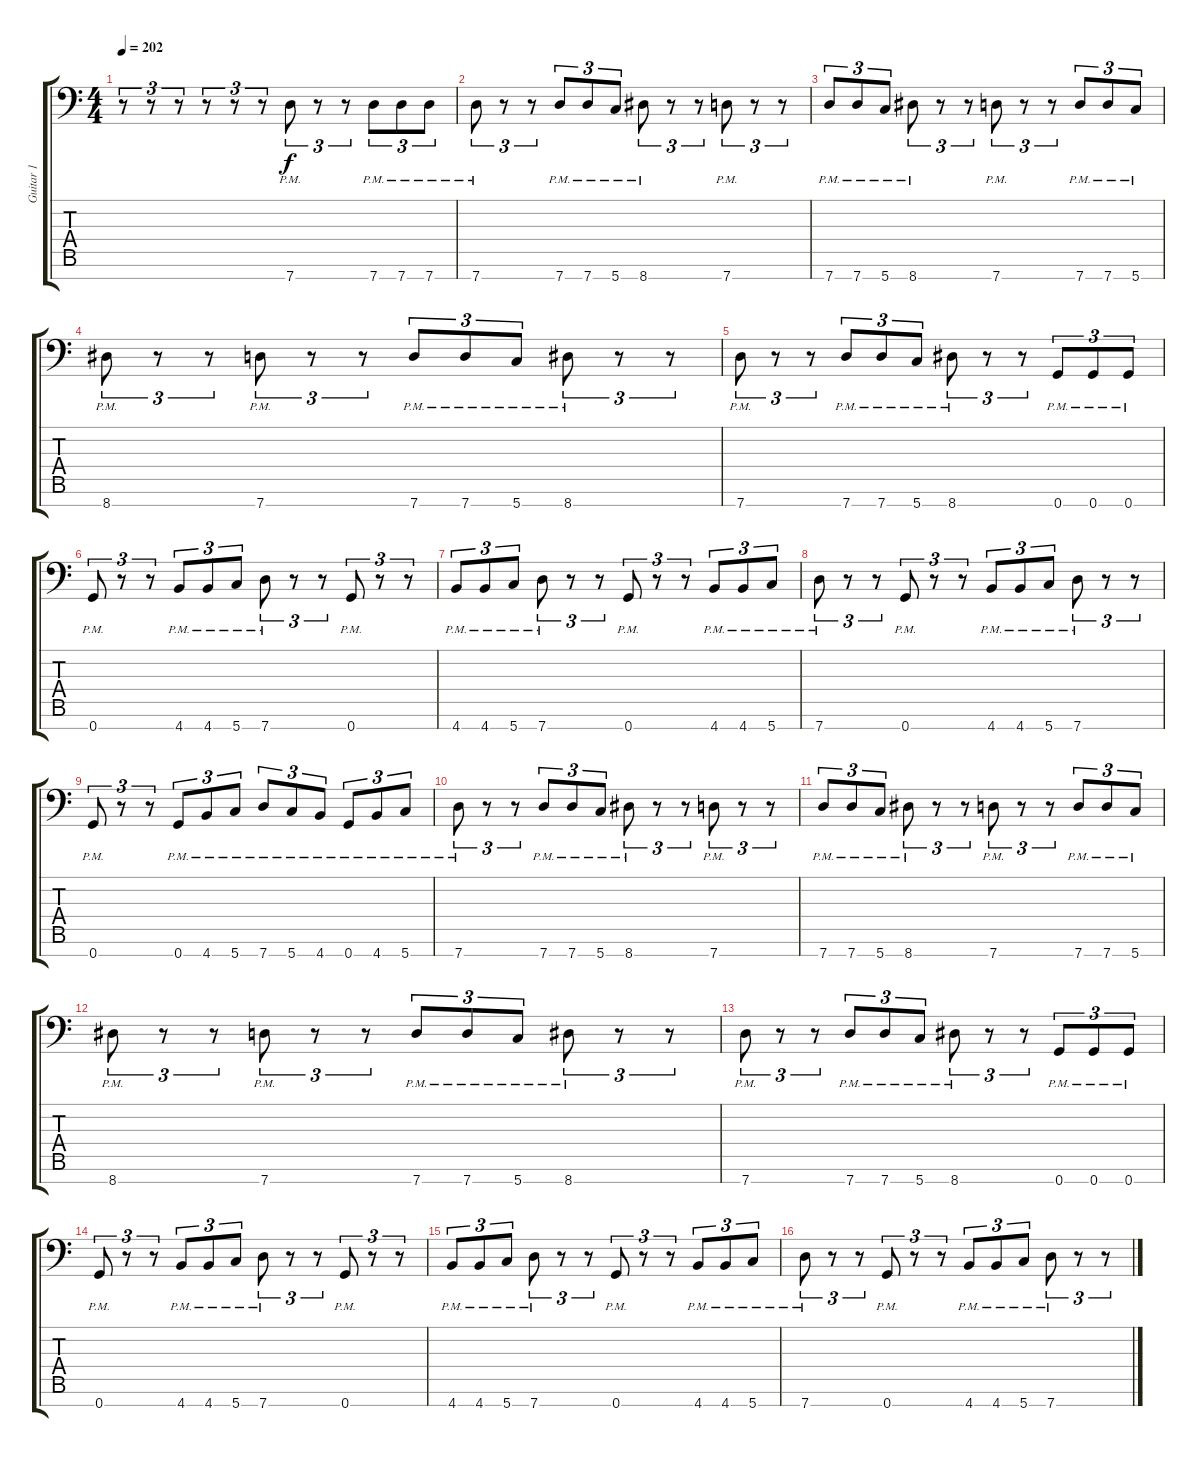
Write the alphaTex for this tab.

\track ("Guitar 1" "Guitar 1") {instrument distortionguitar}
\staff {score tabs}
\tuning (D4 A3 F3 C3 G2 D2 G1) {hide}
\ts (4 4)
\tempo 202
\clef f4
\ks c
r.8{tu (3 2) dy f} r.8{tu (3 2)} r.8{tu (3 2)} r.8{tu (3 2)} r.8{tu (3 2)} r.8{tu (3 2)} 7.7{pm}.8{tu (3 2)} r.8{tu (3 2)} r.8{tu (3 2)} 7.7{pm}.8{tu (3 2)} 7.7{pm}.8{tu (3 2)} 7.7{pm}.8{tu (3 2)} |
7.7{pm}.8{tu (3 2)} r.8{tu (3 2)} r.8{tu (3 2)} 7.7{pm}.8{tu (3 2)} 7.7{pm}.8{tu (3 2)} 5.7{pm}.8{tu (3 2)} 8.7{pm}.8{tu (3 2)} r.8{tu (3 2)} r.8{tu (3 2)} 7.7{pm}.8{tu (3 2)} r.8{tu (3 2)} r.8{tu (3 2)} |
7.7{pm}.8{tu (3 2)} 7.7{pm}.8{tu (3 2)} 5.7{pm}.8{tu (3 2)} 8.7{pm}.8{tu (3 2)} r.8{tu (3 2)} r.8{tu (3 2)} 7.7{pm}.8{tu (3 2)} r.8{tu (3 2)} r.8{tu (3 2)} 7.7{pm}.8{tu (3 2)} 7.7{pm}.8{tu (3 2)} 5.7{pm}.8{tu (3 2)} |
8.7{pm}.8{tu (3 2)} r.8{tu (3 2)} r.8{tu (3 2)} 7.7{pm}.8{tu (3 2)} r.8{tu (3 2)} r.8{tu (3 2)} 7.7{pm}.8{tu (3 2)} 7.7{pm}.8{tu (3 2)} 5.7{pm}.8{tu (3 2)} 8.7{pm}.8{tu (3 2)} r.8{tu (3 2)} r.8{tu (3 2)} |
7.7{pm}.8{tu (3 2)} r.8{tu (3 2)} r.8{tu (3 2)} 7.7{pm}.8{tu (3 2)} 7.7{pm}.8{tu (3 2)} 5.7{pm}.8{tu (3 2)} 8.7{pm}.8{tu (3 2)} r.8{tu (3 2)} r.8{tu (3 2)} 0.7{pm}.8{tu (3 2)} 0.7{pm}.8{tu (3 2)} 0.7{pm}.8{tu (3 2)} |
0.7{pm}.8{tu (3 2)} r.8{tu (3 2)} r.8{tu (3 2)} 4.7{pm}.8{tu (3 2)} 4.7{pm}.8{tu (3 2)} 5.7{pm}.8{tu (3 2)} 7.7{pm}.8{tu (3 2)} r.8{tu (3 2)} r.8{tu (3 2)} 0.7{pm}.8{tu (3 2)} r.8{tu (3 2)} r.8{tu (3 2)} |
4.7{pm}.8{tu (3 2)} 4.7{pm}.8{tu (3 2)} 5.7{pm}.8{tu (3 2)} 7.7{pm}.8{tu (3 2)} r.8{tu (3 2)} r.8{tu (3 2)} 0.7{pm}.8{tu (3 2)} r.8{tu (3 2)} r.8{tu (3 2)} 4.7{pm}.8{tu (3 2)} 4.7{pm}.8{tu (3 2)} 5.7{pm}.8{tu (3 2)} |
7.7{pm}.8{tu (3 2)} r.8{tu (3 2)} r.8{tu (3 2)} 0.7{pm}.8{tu (3 2)} r.8{tu (3 2)} r.8{tu (3 2)} 4.7{pm}.8{tu (3 2)} 4.7{pm}.8{tu (3 2)} 5.7{pm}.8{tu (3 2)} 7.7{pm}.8{tu (3 2)} r.8{tu (3 2)} r.8{tu (3 2)} |
0.7{pm}.8{tu (3 2)} r.8{tu (3 2)} r.8{tu (3 2)} 0.7{pm}.8{tu (3 2)} 4.7{pm}.8{tu (3 2)} 5.7{pm}.8{tu (3 2)} 7.7{pm}.8{tu (3 2)} 5.7{pm}.8{tu (3 2)} 4.7{pm}.8{tu (3 2)} 0.7{pm}.8{tu (3 2)} 4.7{pm}.8{tu (3 2)} 5.7{pm}.8{tu (3 2)} |
7.7{pm}.8{tu (3 2)} r.8{tu (3 2)} r.8{tu (3 2)} 7.7{pm}.8{tu (3 2)} 7.7{pm}.8{tu (3 2)} 5.7{pm}.8{tu (3 2)} 8.7{pm}.8{tu (3 2)} r.8{tu (3 2)} r.8{tu (3 2)} 7.7{pm}.8{tu (3 2)} r.8{tu (3 2)} r.8{tu (3 2)} |
7.7{pm}.8{tu (3 2)} 7.7{pm}.8{tu (3 2)} 5.7{pm}.8{tu (3 2)} 8.7{pm}.8{tu (3 2)} r.8{tu (3 2)} r.8{tu (3 2)} 7.7{pm}.8{tu (3 2)} r.8{tu (3 2)} r.8{tu (3 2)} 7.7{pm}.8{tu (3 2)} 7.7{pm}.8{tu (3 2)} 5.7{pm}.8{tu (3 2)} |
8.7{pm}.8{tu (3 2)} r.8{tu (3 2)} r.8{tu (3 2)} 7.7{pm}.8{tu (3 2)} r.8{tu (3 2)} r.8{tu (3 2)} 7.7{pm}.8{tu (3 2)} 7.7{pm}.8{tu (3 2)} 5.7{pm}.8{tu (3 2)} 8.7{pm}.8{tu (3 2)} r.8{tu (3 2)} r.8{tu (3 2)} |
7.7{pm}.8{tu (3 2)} r.8{tu (3 2)} r.8{tu (3 2)} 7.7{pm}.8{tu (3 2)} 7.7{pm}.8{tu (3 2)} 5.7{pm}.8{tu (3 2)} 8.7{pm}.8{tu (3 2)} r.8{tu (3 2)} r.8{tu (3 2)} 0.7{pm}.8{tu (3 2)} 0.7{pm}.8{tu (3 2)} 0.7{pm}.8{tu (3 2)} |
0.7{pm}.8{tu (3 2)} r.8{tu (3 2)} r.8{tu (3 2)} 4.7{pm}.8{tu (3 2)} 4.7{pm}.8{tu (3 2)} 5.7{pm}.8{tu (3 2)} 7.7{pm}.8{tu (3 2)} r.8{tu (3 2)} r.8{tu (3 2)} 0.7{pm}.8{tu (3 2)} r.8{tu (3 2)} r.8{tu (3 2)} |
4.7{pm}.8{tu (3 2)} 4.7{pm}.8{tu (3 2)} 5.7{pm}.8{tu (3 2)} 7.7{pm}.8{tu (3 2)} r.8{tu (3 2)} r.8{tu (3 2)} 0.7{pm}.8{tu (3 2)} r.8{tu (3 2)} r.8{tu (3 2)} 4.7{pm}.8{tu (3 2)} 4.7{pm}.8{tu (3 2)} 5.7{pm}.8{tu (3 2)} |
7.7{pm}.8{tu (3 2)} r.8{tu (3 2)} r.8{tu (3 2)} 0.7{pm}.8{tu (3 2)} r.8{tu (3 2)} r.8{tu (3 2)} 4.7{pm}.8{tu (3 2)} 4.7{pm}.8{tu (3 2)} 5.7{pm}.8{tu (3 2)} 7.7{pm}.8{tu (3 2)} r.8{tu (3 2)} r.8{tu (3 2)}
